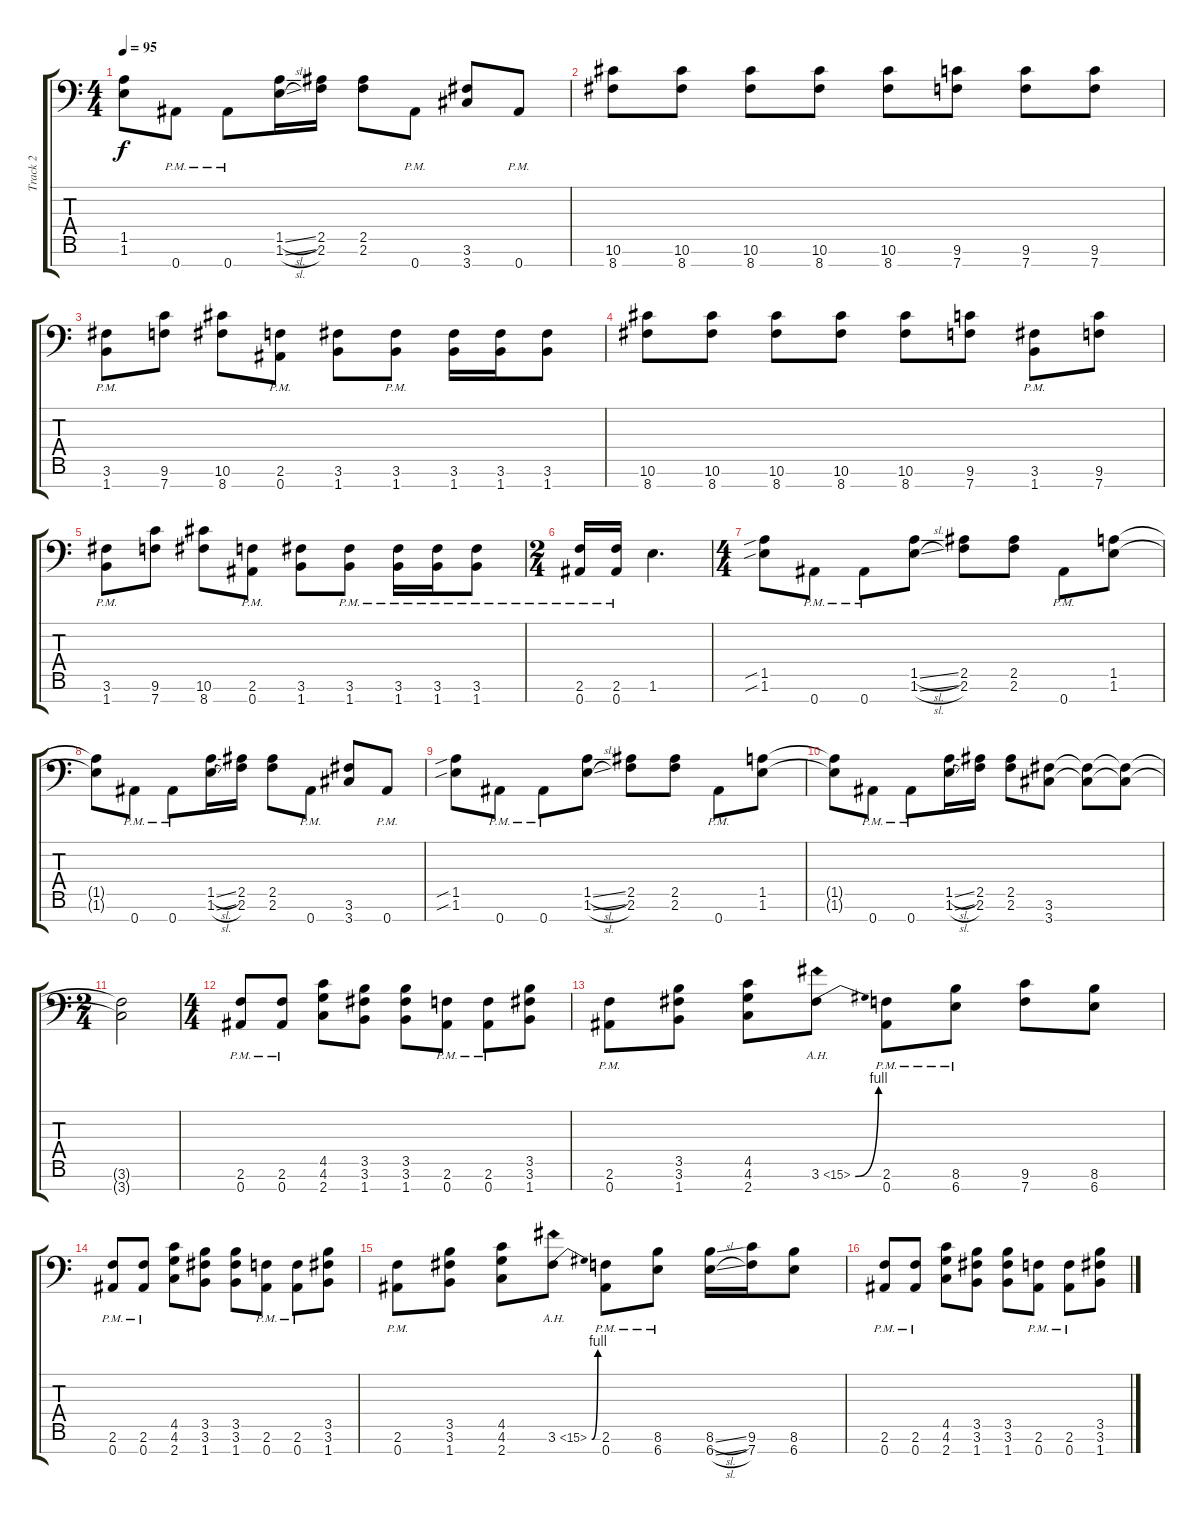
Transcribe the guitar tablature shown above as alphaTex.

\track ("Track 2" "Track 2") {instrument distortionguitar}
\staff {score tabs}
\tuning (Eb4 Bb3 Gb3 Db3 Ab2 Eb2 Bb1) {hide}
\ts (4 4)
\tempo 95
\clef f4
\ks c
(1.5{t} 1.6{t}).8{dy f} 0.7{pm}.8 0.7{pm}.8 (1.5{sl} 1.6{sl}).16 (2.5 2.6).16 (2.5 2.6).8 0.7{pm}.8 (3.6 3.7).8 0.7{pm}.8 |
(10.6 8.7).8 (10.6 8.7).8 (10.6 8.7).8 (10.6 8.7).8 (10.6 8.7).8 (9.6 7.7).8 (9.6 7.7).8 (9.6 7.7).8 |
(3.6{pm} 1.7{pm}).8 (9.6 7.7).8 (10.6 8.7).8 (2.6{pm} 0.7{pm}).8 (3.6 1.7).8 (3.6{pm} 1.7{pm}).8 (3.6 1.7).16 (3.6 1.7).16 (3.6 1.7).8 |
(10.6 8.7).8 (10.6 8.7).8 (10.6 8.7).8 (10.6 8.7).8 (10.6 8.7).8 (9.6 7.7).8 (3.6{pm} 1.7{pm}).8 (9.6 7.7).8 |
(3.6{pm} 1.7{pm}).8 (9.6 7.7).8 (10.6 8.7).8 (2.6{pm} 0.7{pm}).8 (3.6 1.7).8 (3.6{pm} 1.7{pm}).8 (3.6{pm} 1.7{pm}).16 (3.6{pm} 1.7{pm}).16 (3.6{pm} 1.7{pm}).8 |
\ts (2 4)
(2.6{pm} 0.7{pm}).16 (2.6{pm} 0.7{pm}).16 1.6.4{d} |
\ts (4 4)
(1.5{sib} 1.6{sib}).8 0.7{pm}.8 0.7{pm}.8 (1.5{sl} 1.6{sl}).8 (2.5 2.6).8 (2.5 2.6).8 0.7{pm}.8 (1.5 1.6).8 |
(1.5{t} 1.6{t}).8 0.7{pm}.8 0.7{pm}.8 (1.5{sl} 1.6{sl}).16 (2.5 2.6).16 (2.5 2.6).8 0.7{pm}.8 (3.6 3.7).8 0.7{pm}.8 |
(1.5{sib} 1.6{sib}).8 0.7{pm}.8 0.7{pm}.8 (1.5{sl} 1.6{sl}).8 (2.5 2.6).8 (2.5 2.6).8 0.7{pm}.8 (1.5 1.6).8 |
(1.5{t} 1.6{t}).8 0.7{pm}.8 0.7{pm}.8 (1.5{sl} 1.6{sl}).16 (2.5 2.6).16 (2.5 2.6).8 (3.6 3.7).8 (3.6{t} 3.7{t}).8 (3.6{t} 3.7{t}).8 |
\ts (2 4)
(3.6{t} 3.7{t}).2 |
\ts (4 4)
(2.6{pm} 0.7{pm}).8 (2.6{pm} 0.7{pm}).8 (4.5 4.6 2.7).8 (3.5 3.6 1.7).8 (3.5 3.6 1.7).8 (2.6{pm} 0.7{pm}).8 (2.6{pm} 0.7{pm}).8 (3.5 3.6 1.7).8 |
(2.6{pm} 0.7{pm}).8 (3.5 3.6 1.7).8 (4.5 4.6 2.7).8 3.6{be (bend 0 0 60 4) ah 12}.8 (2.6{pm} 0.7{pm}).8 (8.6{pm} 6.7{pm}).8 (9.6 7.7).8 (8.6 6.7).8 |
(2.6{pm} 0.7{pm}).8 (2.6{pm} 0.7{pm}).8 (4.5 4.6 2.7).8 (3.5 3.6 1.7).8 (3.5 3.6 1.7).8 (2.6{pm} 0.7{pm}).8 (2.6{pm} 0.7{pm}).8 (3.5 3.6 1.7).8 |
(2.6{pm} 0.7{pm}).8 (3.5 3.6 1.7).8 (4.5 4.6 2.7).8 3.6{be (bend 0 0 60 4) ah 12}.8 (2.6{pm} 0.7{pm}).8 (8.6{pm} 6.7{pm}).8 (8.6{sl} 6.7{sl}).16 (9.6 7.7).16 (8.6 6.7).8 |
(2.6{pm} 0.7{pm}).8 (2.6{pm} 0.7{pm}).8 (4.5 4.6 2.7).8 (3.5 3.6 1.7).8 (3.5 3.6 1.7).8 (2.6{pm} 0.7{pm}).8 (2.6{pm} 0.7{pm}).8 (3.5 3.6 1.7).8
